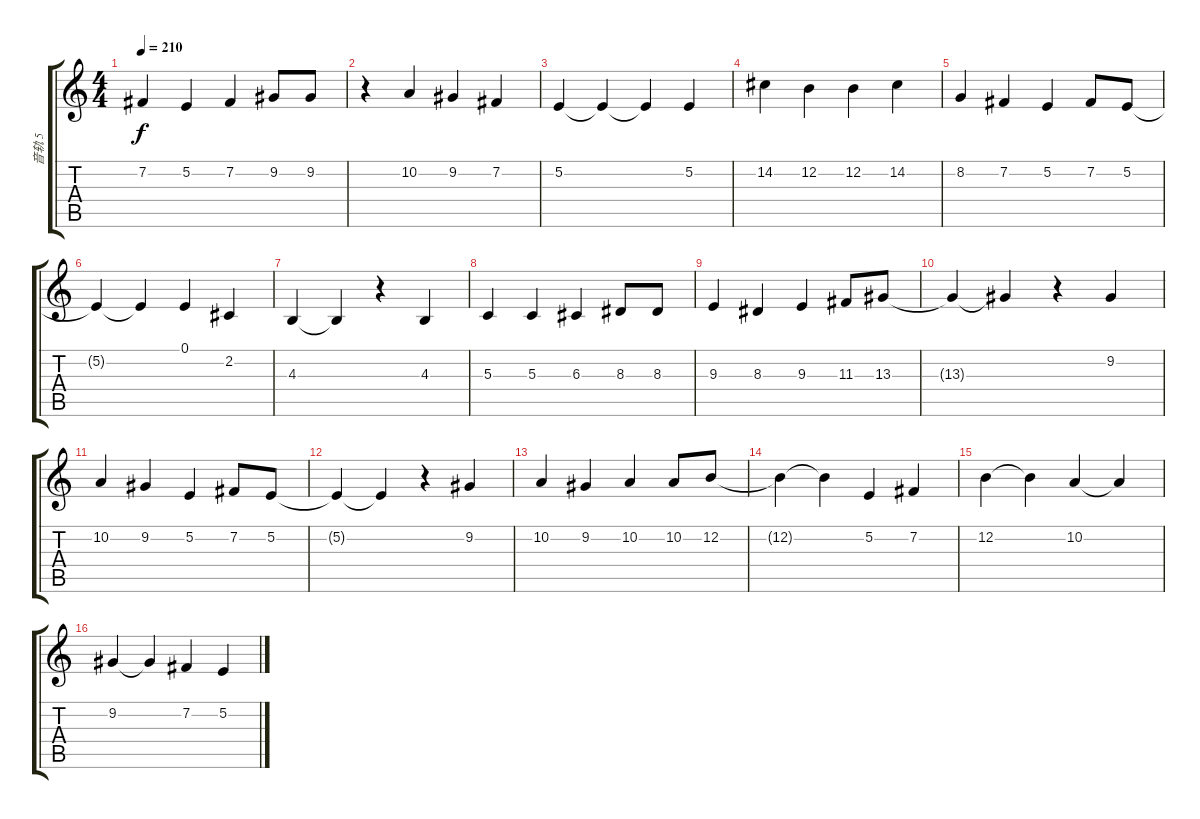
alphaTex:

\track ("音轨 5" "音轨 5") {instrument reedorgan}
\staff {score tabs}
\tuning (E4 B3 G3 D3 A2 E2) {hide}
\ts (4 4)
\tempo 210
\clef g2
\ks c
7.2.4{dy f} 5.2.4 7.2.4 9.2.8 9.2.8 |
r.4 10.2.4 9.2.4 7.2.4 |
5.2.4 5.2{t}.4 5.2{t}.4 5.2.4 |
14.2.4 12.2.4 12.2.4 14.2.4 |
8.2.4 7.2.4 5.2.4 7.2.8 5.2.8 |
5.2{t}.4 5.2{t}.4 0.1.4 2.2.4 |
4.3.4 4.3{t}.4 r.4 4.3.4 |
5.3.4 5.3.4 6.3.4 8.3.8 8.3.8 |
9.3.4 8.3.4 9.3.4 11.3.8 13.3.8 |
13.3{t}.4 13.3{t}.4 r.4 9.2.4 |
10.2.4 9.2.4 5.2.4 7.2.8 5.2.8 |
5.2{t}.4 5.2{t}.4 r.4 9.2.4 |
10.2.4 9.2.4 10.2.4 10.2.8 12.2.8 |
12.2{t}.4 12.2{t}.4 5.2.4 7.2.4 |
12.2.4 12.2{t}.4 10.2.4 10.2{t}.4 |
9.2.4 9.2{t}.4 7.2.4 5.2.4
